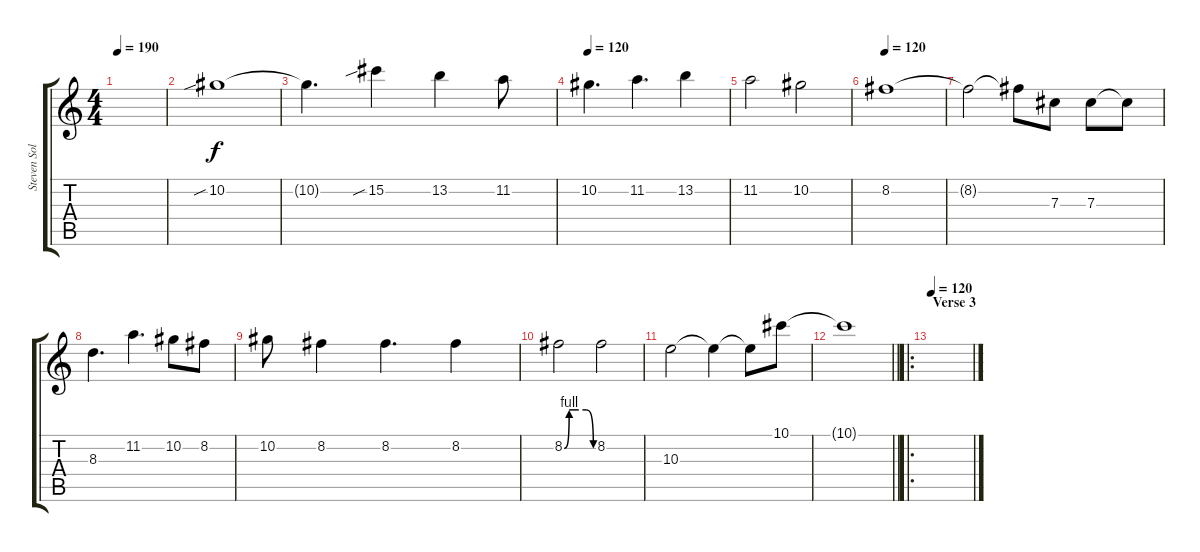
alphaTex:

\track ("Steven Solo" "Steven Sol") {instrument distortionguitar}
\staff {score tabs}
\tuning (Eb4 Bb3 Gb3 Db3 Ab2 Eb2) {hide}
\ts (4 4)
\tempo 190
\clef g2
\ks c
|
10.2{sib}.1 |
10.2{t}.4{d} 15.2{sib}.4 13.2.4 11.2.8 |
\tempo 120
10.2.4{d} 11.2.4{d} 13.2.4 |
11.2.2 10.2.2 |
\tempo 120
8.2.1 |
8.2{t}.2 8.2{t}.8 7.3.8 7.3.8 7.3{t}.8 |
8.3.4{d} 11.2.4{d} 10.2.8 8.2.8 |
10.2.8 8.2.4 8.2.4{d} 8.2.4 |
8.2{be (custom 0 0 10 4 20 4 30 4 45 4 60 0)}.2 8.2.2 |
10.3.2 10.3{t}.4 10.3{t}.8 10.1.8 |
\barLineRight lightlight
10.1{t}.1 |
\ro
\section ("" "Verse 3")
\tempo 120
